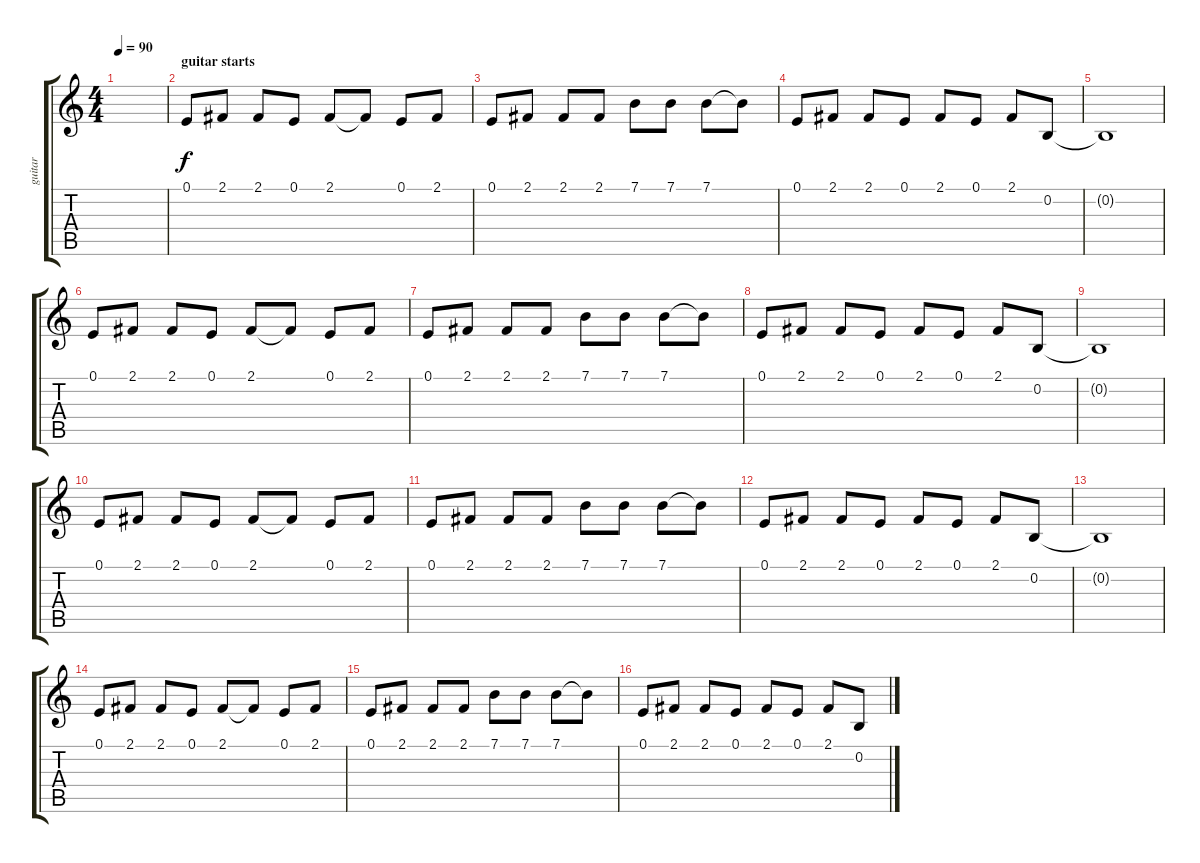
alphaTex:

\track ("guitar" "guitar") {instrument fx4atmosphere}
\staff {score tabs}
\tuning (E4 B3 G3 D3 A2 E2) {hide}
\ts (4 4)
\tempo 90
\clef g2
\ks c
|
\section ("" "guitar starts")
0.1.8 2.1.8 2.1.8 0.1.8 2.1.8 2.1{t}.8 0.1.8 2.1.8 |
0.1.8 2.1.8 2.1.8 2.1.8 7.1.8 7.1.8 7.1.8 7.1{t}.8 |
0.1.8 2.1.8 2.1.8 0.1.8 2.1.8 0.1.8 2.1.8 0.2.8 |
0.2{t}.1 |
0.1.8 2.1.8 2.1.8 0.1.8 2.1.8 2.1{t}.8 0.1.8 2.1.8 |
0.1.8 2.1.8 2.1.8 2.1.8 7.1.8 7.1.8 7.1.8 7.1{t}.8 |
0.1.8 2.1.8 2.1.8 0.1.8 2.1.8 0.1.8 2.1.8 0.2.8 |
0.2{t}.1 |
0.1.8 2.1.8 2.1.8 0.1.8 2.1.8 2.1{t}.8 0.1.8 2.1.8 |
0.1.8 2.1.8 2.1.8 2.1.8 7.1.8 7.1.8 7.1.8 7.1{t}.8 |
0.1.8 2.1.8 2.1.8 0.1.8 2.1.8 0.1.8 2.1.8 0.2.8 |
0.2{t}.1 |
0.1.8 2.1.8 2.1.8 0.1.8 2.1.8 2.1{t}.8 0.1.8 2.1.8 |
0.1.8 2.1.8 2.1.8 2.1.8 7.1.8 7.1.8 7.1.8 7.1{t}.8 |
0.1.8 2.1.8 2.1.8 0.1.8 2.1.8 0.1.8 2.1.8 0.2.8
